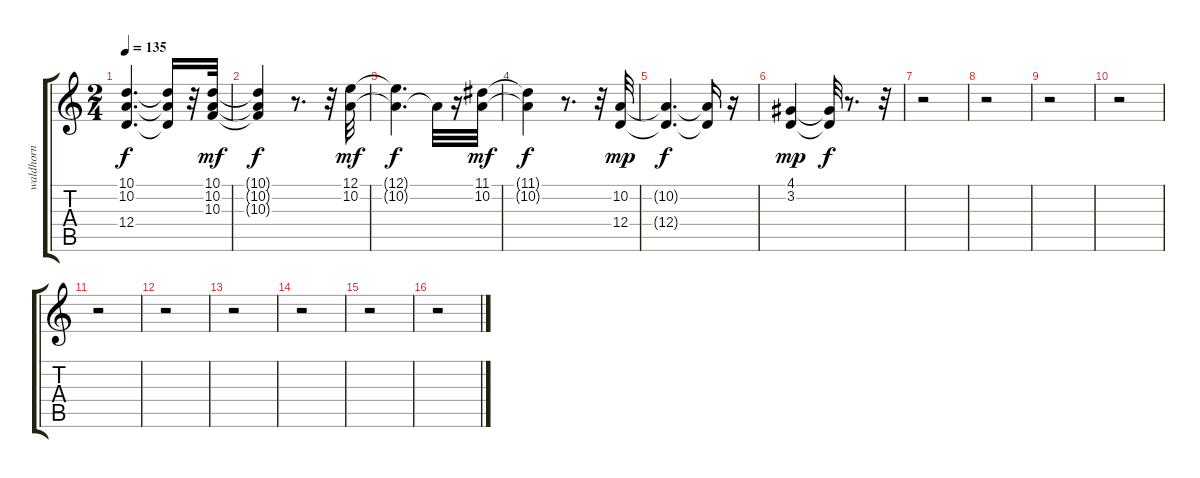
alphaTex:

\track ("waldhorn" "waldhorn") {instrument frenchhorn}
\staff {score tabs}
\tuning (E4 B3 G3 D3 A2 E2) {hide}
\ts (2 4)
\tempo 135
\clef g2
\ks c
(10.1{t} 10.2{t} 12.4{t}).4{d dy f} (10.1{t} 10.2{t} 12.4{t}).16 r.32 (10.1 10.2 10.3).32{dy mf} |
(10.1{t} 10.2{t} 10.3{t}).4{dy f} r.8{d} r.32 (12.1 10.2).32{dy mf} |
(12.1{t} 10.2{t}).4{d dy f} 10.2{t}.32 r.16 (11.1 10.2).32{dy mf} |
(11.1{t} 10.2{t}).4{dy f} r.8{d} r.32 (10.2 12.4).32{dy mp} |
(10.2{t} 12.4{t}).4{d dy f} (10.2{t} 12.4{t}).16 r.16 |
(4.1 3.2).4{dy mp} (4.1{t} 3.2{t}).32{dy f} r.8{d} r.32 |
r.2 |
r.2 |
r.2 |
r.2 |
r.2 |
r.2 |
r.2 |
r.2 |
r.2 |
r.2
